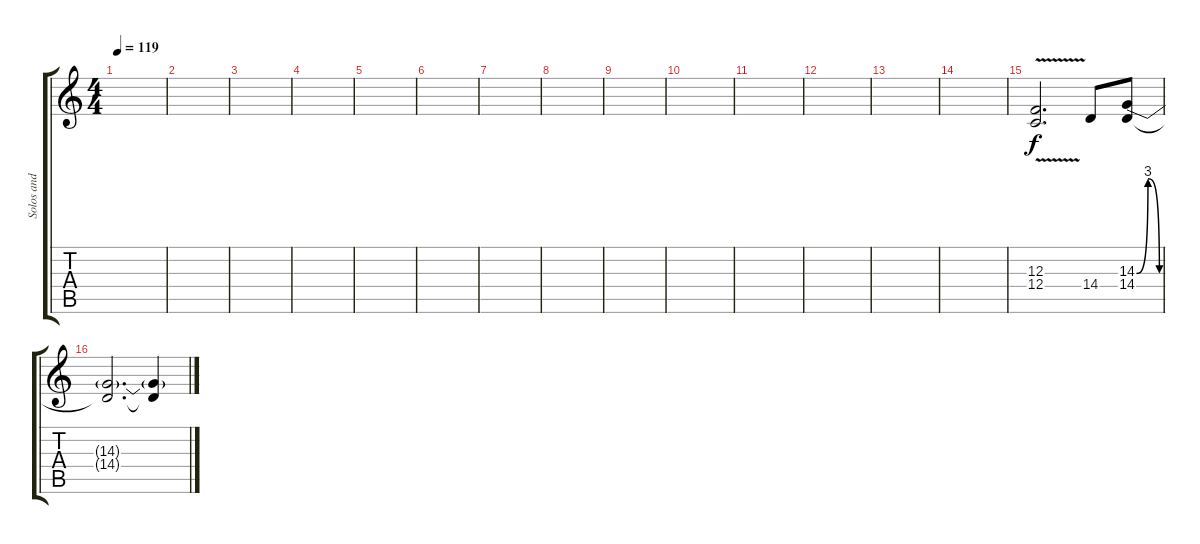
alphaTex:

\track ("Solos and Fills" "Solos and ") {instrument viola}
\staff {score tabs}
\tuning (D4 A3 F3 C3 G2 D2) {hide}
\ts (4 4)
\tempo 119
\clef g2
\ks c
|
|
|
|
|
|
|
|
|
|
|
|
|
|
(12.3{v} 12.4{v}).2{d dy f} 14.4.8 (14.3{be (bendrelease 0 0 15 12 15 12 60 0)} 14.4).8 |
(14.3{t} 14.4{t}).2{d} (14.3{t} 14.4{t}).4
